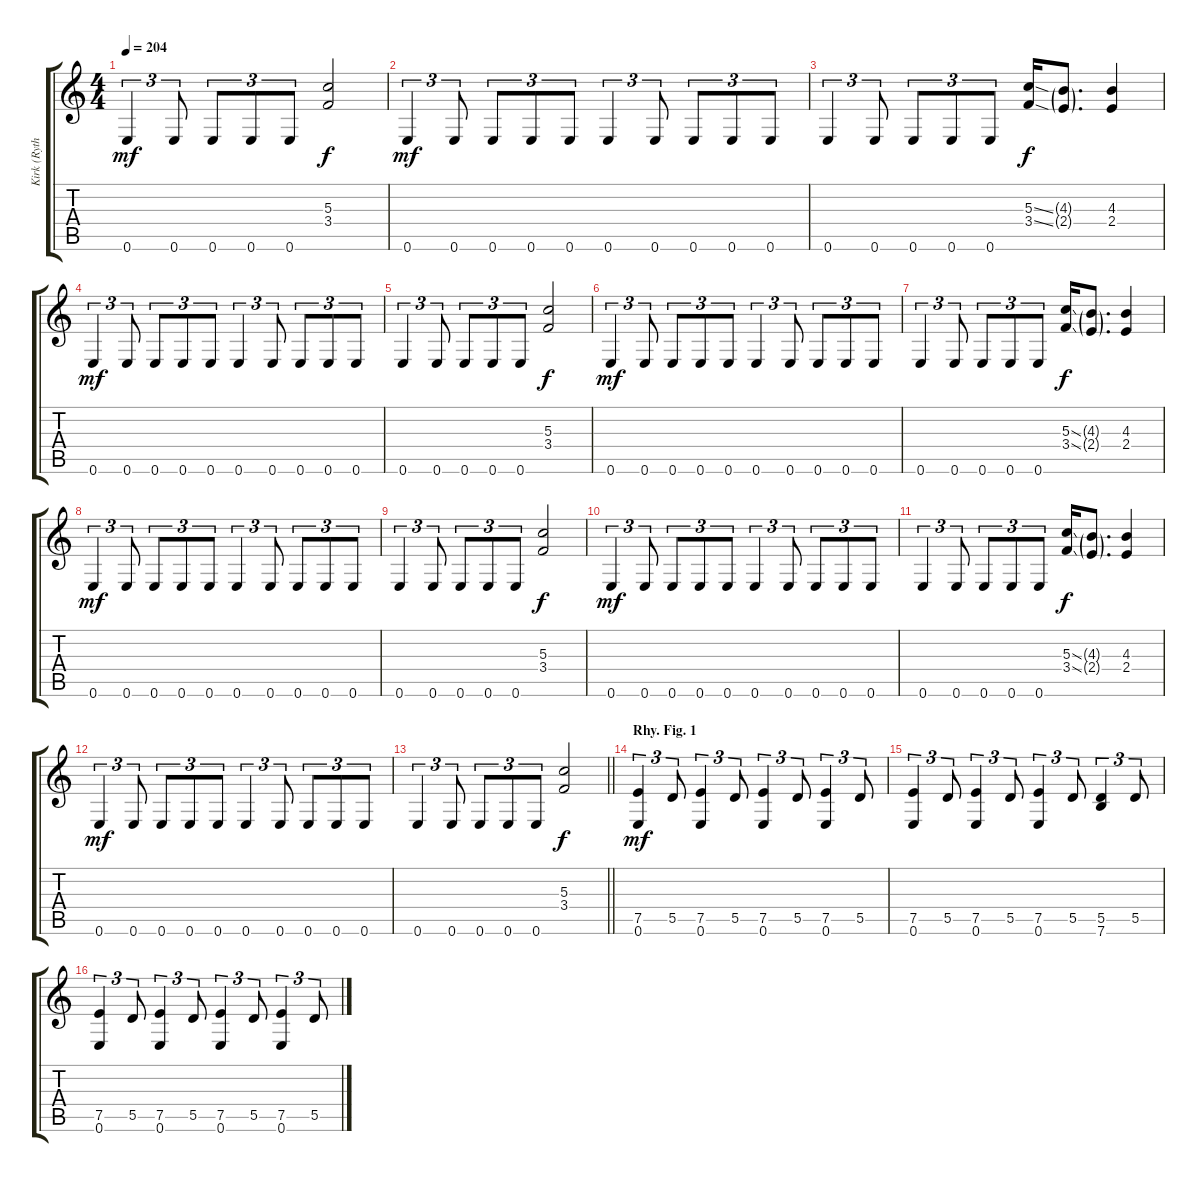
\track ("Kirk (Rythm guitar)" "Kirk (Ryth") {instrument overdrivenguitar}
\staff {score tabs}
\tuning (E4 B3 G3 D3 A2 E2) {hide}
\ts (4 4)
\tempo 204
\clef g2
\ks c
0.6.4{tu (3 2) dy mf} 0.6.8{tu (3 2)} 0.6.8{tu (3 2)} 0.6.8{tu (3 2)} 0.6.8{tu (3 2)} (5.3 3.4).2{dy f} |
0.6.4{tu (3 2) dy mf} 0.6.8{tu (3 2)} 0.6.8{tu (3 2)} 0.6.8{tu (3 2)} 0.6.8{tu (3 2)} 0.6.4{tu (3 2)} 0.6.8{tu (3 2)} 0.6.8{tu (3 2)} 0.6.8{tu (3 2)} 0.6.8{tu (3 2)} |
0.6.4{tu (3 2)} 0.6.8{tu (3 2)} 0.6.8{tu (3 2)} 0.6.8{tu (3 2)} 0.6.8{tu (3 2)} (5.3{ss} 3.4{ss}).16{dy f} (4.3{g} 2.4{g}).8{d} (4.3 2.4).4 |
0.6.4{tu (3 2) dy mf} 0.6.8{tu (3 2)} 0.6.8{tu (3 2)} 0.6.8{tu (3 2)} 0.6.8{tu (3 2)} 0.6.4{tu (3 2)} 0.6.8{tu (3 2)} 0.6.8{tu (3 2)} 0.6.8{tu (3 2)} 0.6.8{tu (3 2)} |
0.6.4{tu (3 2)} 0.6.8{tu (3 2)} 0.6.8{tu (3 2)} 0.6.8{tu (3 2)} 0.6.8{tu (3 2)} (5.3 3.4).2{dy f} |
0.6.4{tu (3 2) dy mf} 0.6.8{tu (3 2)} 0.6.8{tu (3 2)} 0.6.8{tu (3 2)} 0.6.8{tu (3 2)} 0.6.4{tu (3 2)} 0.6.8{tu (3 2)} 0.6.8{tu (3 2)} 0.6.8{tu (3 2)} 0.6.8{tu (3 2)} |
0.6.4{tu (3 2)} 0.6.8{tu (3 2)} 0.6.8{tu (3 2)} 0.6.8{tu (3 2)} 0.6.8{tu (3 2)} (5.3{ss} 3.4{ss}).16{dy f} (4.3{g} 2.4{g}).8{d} (4.3 2.4).4 |
0.6.4{tu (3 2) dy mf} 0.6.8{tu (3 2)} 0.6.8{tu (3 2)} 0.6.8{tu (3 2)} 0.6.8{tu (3 2)} 0.6.4{tu (3 2)} 0.6.8{tu (3 2)} 0.6.8{tu (3 2)} 0.6.8{tu (3 2)} 0.6.8{tu (3 2)} |
0.6.4{tu (3 2)} 0.6.8{tu (3 2)} 0.6.8{tu (3 2)} 0.6.8{tu (3 2)} 0.6.8{tu (3 2)} (5.3 3.4).2{dy f} |
0.6.4{tu (3 2) dy mf} 0.6.8{tu (3 2)} 0.6.8{tu (3 2)} 0.6.8{tu (3 2)} 0.6.8{tu (3 2)} 0.6.4{tu (3 2)} 0.6.8{tu (3 2)} 0.6.8{tu (3 2)} 0.6.8{tu (3 2)} 0.6.8{tu (3 2)} |
0.6.4{tu (3 2)} 0.6.8{tu (3 2)} 0.6.8{tu (3 2)} 0.6.8{tu (3 2)} 0.6.8{tu (3 2)} (5.3{ss} 3.4{ss}).16{dy f} (4.3{g} 2.4{g}).8{d} (4.3 2.4).4 |
0.6.4{tu (3 2) dy mf} 0.6.8{tu (3 2)} 0.6.8{tu (3 2)} 0.6.8{tu (3 2)} 0.6.8{tu (3 2)} 0.6.4{tu (3 2)} 0.6.8{tu (3 2)} 0.6.8{tu (3 2)} 0.6.8{tu (3 2)} 0.6.8{tu (3 2)} |
\barLineRight lightlight
0.6.4{tu (3 2)} 0.6.8{tu (3 2)} 0.6.8{tu (3 2)} 0.6.8{tu (3 2)} 0.6.8{tu (3 2)} (5.3 3.4).2{dy f} |
\section ("" "Rhy. Fig. 1")
(7.5 0.6).4{tu (3 2) dy mf} 5.5.8{tu (3 2)} (7.5 0.6).4{tu (3 2)} 5.5.8{tu (3 2)} (7.5 0.6).4{tu (3 2)} 5.5.8{tu (3 2)} (7.5 0.6).4{tu (3 2)} 5.5.8{tu (3 2)} |
(7.5 0.6).4{tu (3 2)} 5.5.8{tu (3 2)} (7.5 0.6).4{tu (3 2)} 5.5.8{tu (3 2)} (7.5 0.6).4{tu (3 2)} 5.5.8{tu (3 2)} (5.5 7.6).4{tu (3 2)} 5.5.8{tu (3 2)} |
(7.5 0.6).4{tu (3 2)} 5.5.8{tu (3 2)} (7.5 0.6).4{tu (3 2)} 5.5.8{tu (3 2)} (7.5 0.6).4{tu (3 2)} 5.5.8{tu (3 2)} (7.5 0.6).4{tu (3 2)} 5.5.8{tu (3 2)}
